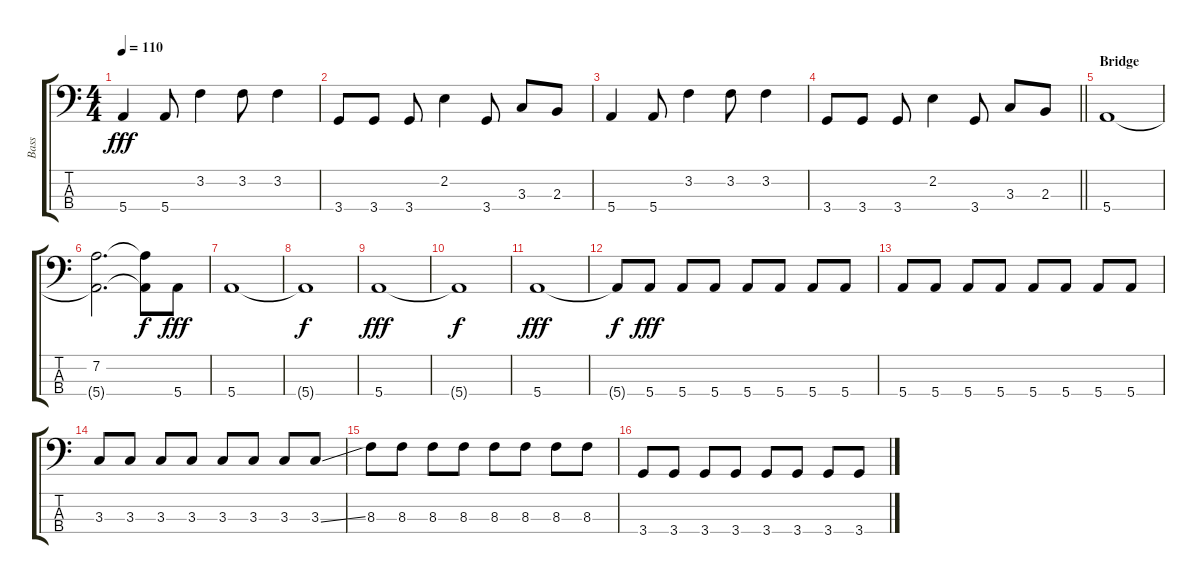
\track ("Bass" "Bass") {instrument electricbasspick}
\staff {score tabs}
\tuning (G2 D2 A1 E1) {hide}
\ts (4 4)
\tempo 110
\clef f4
\ks c
5.4.4{dy fff} 5.4.8 3.2.4 3.2.8 3.2.4 |
3.4.8 3.4.8 3.4.8 2.2.4 3.4.8 3.3.8 2.3.8 |
5.4.4 5.4.8 3.2.4 3.2.8 3.2.4 |
\barLineRight lightlight
3.4.8 3.4.8 3.4.8 2.2.4 3.4.8 3.3.8 2.3.8 |
\section ("" "Bridge")
5.4.1 |
(7.2 5.4{t}).2{d} (7.2{t} 5.4{t}).8{dy f} 5.4.8{dy fff} |
5.4.1 |
5.4{t}.1{dy f} |
5.4.1{dy fff} |
5.4{t}.1{dy f} |
5.4.1{dy fff} |
5.4{t}.8{dy f} 5.4.8{dy fff} 5.4.8 5.4.8 5.4.8 5.4.8 5.4.8 5.4.8 |
5.4.8 5.4.8 5.4.8 5.4.8 5.4.8 5.4.8 5.4.8 5.4.8 |
3.3.8 3.3.8 3.3.8 3.3.8 3.3.8 3.3.8 3.3.8 3.3{ss}.8 |
8.3.8 8.3.8 8.3.8 8.3.8 8.3.8 8.3.8 8.3.8 8.3.8 |
3.4.8 3.4.8 3.4.8 3.4.8 3.4.8 3.4.8 3.4.8 3.4.8
